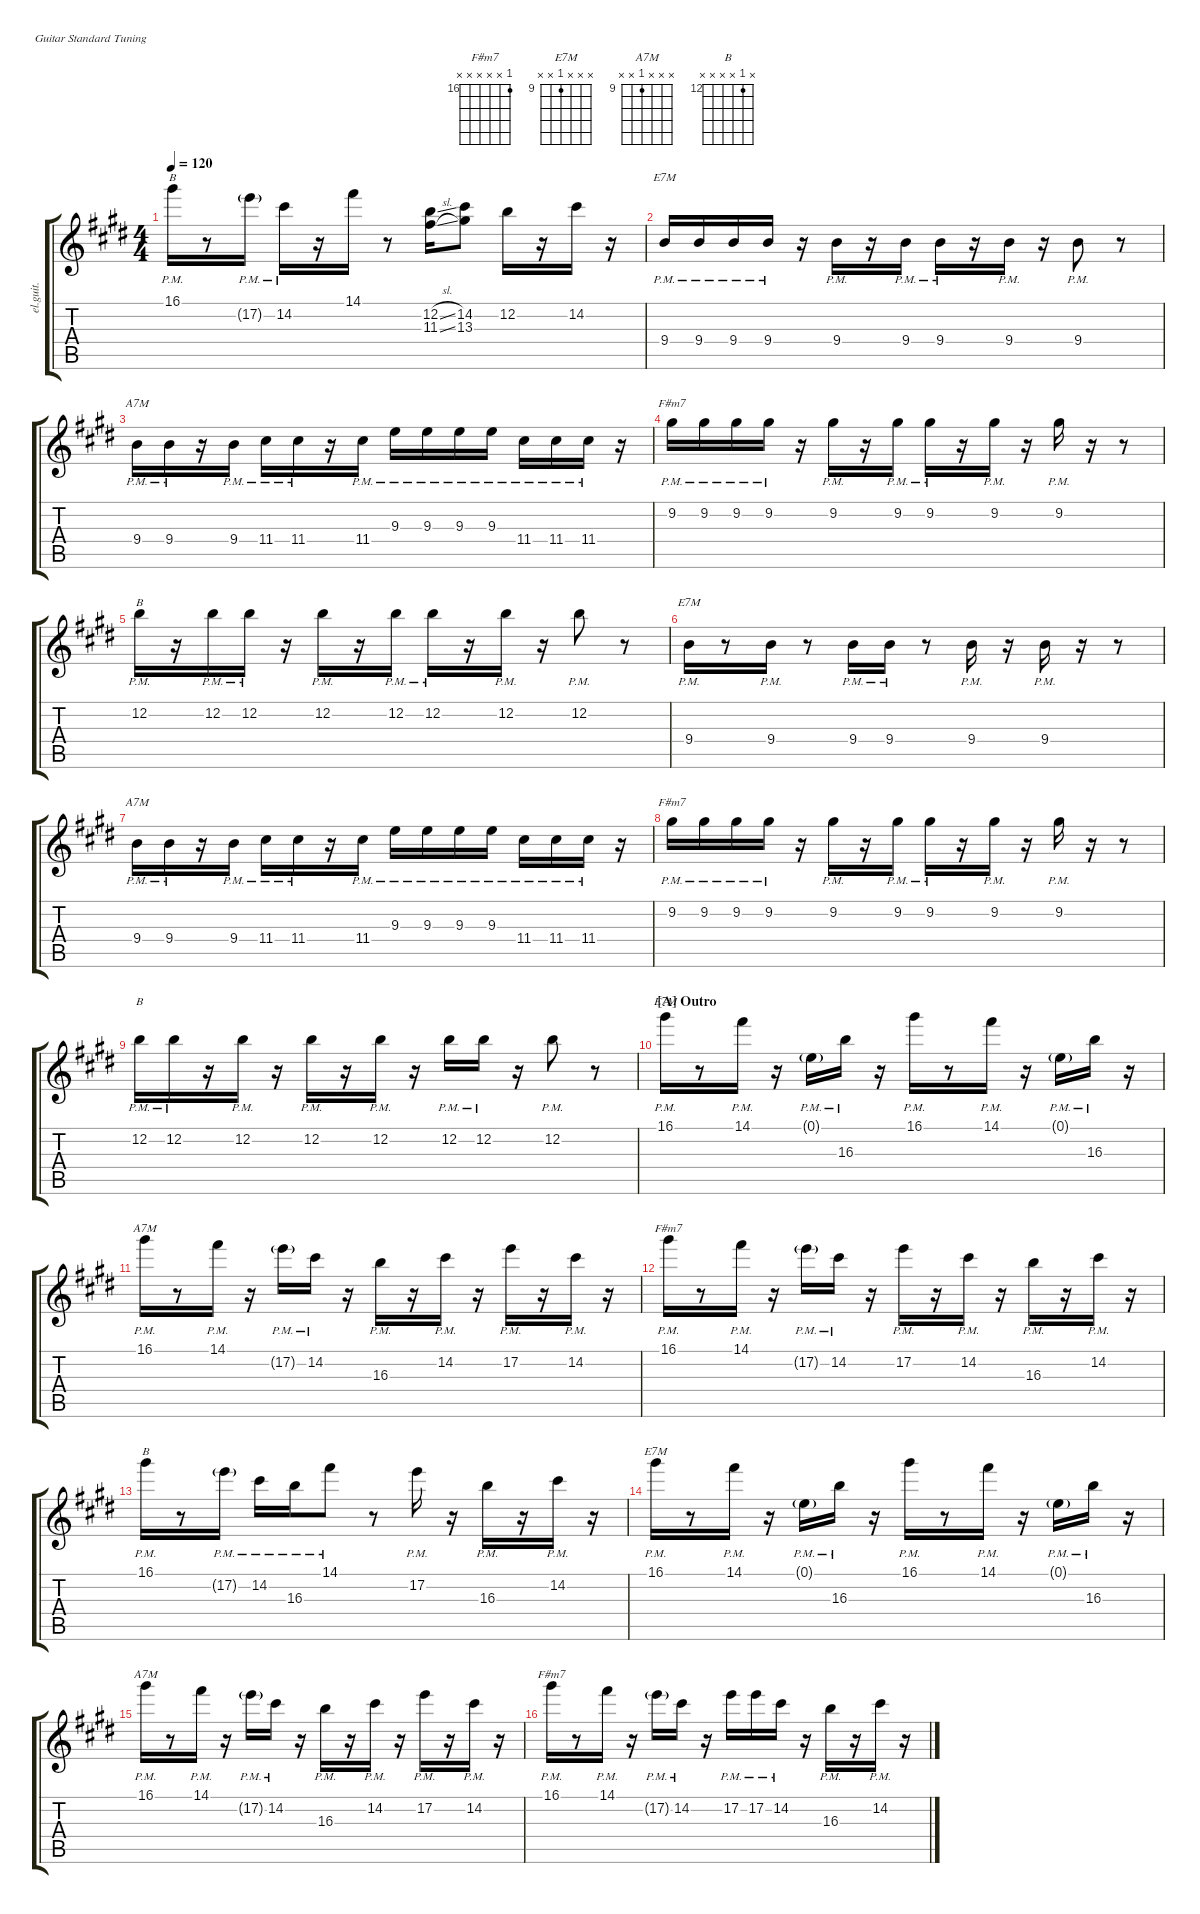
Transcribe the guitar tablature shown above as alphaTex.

\defaultSystemsLayout 4
\hideDynamics
\track ("高中正義" "el.guit.") {defaultSystemsLayout 2 instrument electricguitarclean}
\staff {score tabs}
\tuning (E4 B3 G3 D3 A2 E2)
\chord ("F#m7" x 9 x x x x) {firstfret 9 showfingering false}
\chord ("E7M" 16 x x x x x) {firstfret 16 showfingering false}
\chord ("A7M" 16 x x x x x) {firstfret 16 showfingering false}
\chord ("F#m7" 16 x x x x x) {firstfret 16 showfingering false}
\chord ("B" 16 x x x x x) {firstfret 16 showfingering false}
\chord ("E7M" x x x 9 x x) {firstfret 9 showfingering false}
\chord ("A7M" x x x 9 x x) {firstfret 9 showfingering false}
\chord ("B" x 12 x x x x) {firstfret 12 showfingering false}
\ts (4 4)
\tempo 120
\clef g2
\scale
0.535579
\ks c#minor
16.1{pm acc #}.16{ch "B" dy mf beam Down} r.8{beam Down} 17.2{g pm acc forcenatural}.16{beam Down} 14.2{pm acc #}.16{beam Down} r.16{beam Down} 14.1{acc #}.16{beam Down} r.8{beam Down} (12.2{sl acc forcenatural} 11.3{sl acc #}).16{beam Down} (14.2{acc #} 13.3{acc #}).8{beam Down} 12.2{acc forcenatural}.16{beam Down} r.16{beam Down} 14.2{acc #}.16{beam Down} r.16{beam Down} |
\scale
0.464421 9.4{pm acc forcenatural}.16{ch "E7M" beam Up} 9.4{pm acc forcenatural}.16{beam Up} 9.4{pm acc forcenatural}.16{beam Up} 9.4{pm acc forcenatural}.16{beam Up} r.16{beam Down} 9.4{pm acc forcenatural}.16{beam Down} r.16{beam Down} 9.4{pm acc forcenatural}.16{beam Down} 9.4{pm acc forcenatural}.16{beam Down} r.16{beam Down} 9.4{pm acc forcenatural}.16{beam Down} r.16{beam Down} 9.4{pm acc forcenatural}.8{beam Down} r.8{beam Down} |
\scale
0.535579 9.4{pm acc forcenatural}.16{ch "A7M" beam Down} 9.4{pm acc forcenatural}.16{beam Down} r.16{beam Down} 9.4{pm acc forcenatural}.16{beam Down} 11.4{pm acc #}.16{beam Down} 11.4{pm acc #}.16{beam Down} r.16{beam Down} 11.4{pm acc #}.16{beam Down} 9.3{pm acc forcenatural}.16{beam Down} 9.3{pm acc forcenatural}.16{beam Down} 9.3{pm acc forcenatural}.16{beam Down} 9.3{pm acc forcenatural}.16{beam Down} 11.4{pm acc #}.16{beam Down} 11.4{pm acc #}.16{beam Down} 11.4{pm acc #}.16{beam Down} r.16{beam Down} |
\scale
0.464421 9.2{pm acc #}.16{ch "F#m7" beam Down} 9.2{pm acc #}.16{beam Down} 9.2{pm acc #}.16{beam Down} 9.2{pm acc #}.16{beam Down} r.16{beam Down} 9.2{pm acc #}.16{beam Down} r.16{beam Down} 9.2{pm acc #}.16{beam Down} 9.2{pm acc #}.16{beam Down} r.16{beam Down} 9.2{pm acc #}.16{beam Down} r.16{beam Down} 9.2{pm acc #}.16{beam Down} r.16{beam Down} r.8{beam Down} |
\scale
0.535579 12.2{pm acc forcenatural}.16{ch "B" beam Down} r.16{beam Down} 12.2{pm acc forcenatural}.16{beam Down} 12.2{pm acc forcenatural}.16{beam Down} r.16{beam Down} 12.2{pm acc forcenatural}.16{beam Down} r.16{beam Down} 12.2{pm acc forcenatural}.16{beam Down} 12.2{pm acc forcenatural}.16{beam Down} r.16{beam Down} 12.2{pm acc forcenatural}.16{beam Down} r.16{beam Down} 12.2{pm acc forcenatural}.8{beam Down} r.8{beam Down} |
\scale
0.464421 9.4{pm acc forcenatural}.16{ch "E7M" beam Down} r.8{beam Down} 9.4{pm acc forcenatural}.16{beam Down} r.8{beam Down} 9.4{pm acc forcenatural}.16{beam Up} 9.4{pm acc forcenatural}.16{beam Up} r.8{beam Down} 9.4{pm acc forcenatural}.16{beam Down} r.16{beam Down} 9.4{pm acc forcenatural}.16{beam Down} r.16{beam Down} r.8{beam Down} |
\scale
0.536128 9.4{pm acc forcenatural}.16{ch "A7M" beam Down} 9.4{pm acc forcenatural}.16{beam Down} r.16{beam Down} 9.4{pm acc forcenatural}.16{beam Down} 11.4{pm acc #}.16{beam Down} 11.4{pm acc #}.16{beam Down} r.16{beam Down} 11.4{pm acc #}.16{beam Down} 9.3{pm acc forcenatural}.16{beam Down} 9.3{pm acc forcenatural}.16{beam Down} 9.3{pm acc forcenatural}.16{beam Down} 9.3{pm acc forcenatural}.16{beam Down} 11.4{pm acc #}.16{beam Down} 11.4{pm acc #}.16{beam Down} 11.4{pm acc #}.16{beam Down} r.16{beam Down} |
\scale
0.463872 9.2{pm acc #}.16{ch "F#m7" beam Down} 9.2{pm acc #}.16{beam Down} 9.2{pm acc #}.16{beam Down} 9.2{pm acc #}.16{beam Down} r.16{beam Down} 9.2{pm acc #}.16{beam Down} r.16{beam Down} 9.2{pm acc #}.16{beam Down} 9.2{pm acc #}.16{beam Down} r.16{beam Down} 9.2{pm acc #}.16{beam Down} r.16{beam Down} 9.2{pm acc #}.16{beam Down} r.16{beam Down} r.8{beam Down} |
\scale
0.53669 12.2{pm acc forcenatural}.16{ch "B" beam Down} 12.2{pm acc forcenatural}.16{beam Down} r.16{beam Down} 12.2{pm acc forcenatural}.16{beam Down} r.16{beam Down} 12.2{pm acc forcenatural}.16{beam Down} r.16{beam Down} 12.2{pm acc forcenatural}.16{beam Down} r.16{beam Down} 12.2{pm acc forcenatural}.16{beam Down} 12.2{pm acc forcenatural}.16{beam Down} r.16{beam Down} 12.2{pm acc forcenatural}.8{beam Down} r.8{beam Down} |
\section ("A" "Outro")
\scale
0.46331 16.1{pm acc #}.16{ch "E7M" beam Down} r.8{beam Down} 14.1{pm acc #}.16{beam Down} r.16{beam Down} 0.1{g pm acc forcenatural}.16{beam Down} 16.3{pm acc forcenatural}.16{beam Down} r.16{beam Down} 16.1{pm acc #}.16{beam Down} r.8{beam Down} 14.1{pm acc #}.16{beam Down} r.16{beam Down} 0.1{g pm acc forcenatural}.16{beam Down} 16.3{pm acc forcenatural}.16{beam Down} r.16{beam Down} |
\scale
0.536129 16.1{pm acc #}.16{ch "A7M" beam Down} r.8{beam Down} 14.1{pm acc #}.16{beam Down} r.16{beam Down} 17.2{g pm acc forcenatural}.16{beam Down} 14.2{pm acc #}.16{beam Down} r.16{beam Down} 16.3{pm acc forcenatural}.16{beam Down} r.16{beam Down} 14.2{pm acc #}.16{beam Down} r.16{beam Down} 17.2{pm acc forcenatural}.16{beam Down} r.16{beam Down} 14.2{pm acc #}.16{beam Down} r.16{beam Down} |
\scale
0.463871 16.1{pm acc #}.16{ch "F#m7" beam Down} r.8{beam Down} 14.1{pm acc #}.16{beam Down} r.16{beam Down} 17.2{g pm acc forcenatural}.16{beam Down} 14.2{pm acc #}.16{beam Down} r.16{beam Down} 17.2{pm acc forcenatural}.16{beam Down} r.16{beam Down} 14.2{pm acc #}.16{beam Down} r.16{beam Down} 16.3{pm acc forcenatural}.16{beam Down} r.16{beam Down} 14.2{pm acc #}.16{beam Down} r.16{beam Down} |
\scale
0.535579 16.1{pm acc #}.16{ch "B" beam Down} r.8{beam Down} 17.2{g pm acc forcenatural}.16{beam Down} 14.2{pm acc #}.16{beam Down} 16.3{pm acc forcenatural}.16{beam Down} 14.1{pm acc #}.8{beam Down} r.8{beam Down} 17.2{pm acc forcenatural}.16{beam Down} r.16{beam Down} 16.3{pm acc forcenatural}.16{beam Down} r.16{beam Down} 14.2{pm acc #}.16{beam Down} r.16{beam Down} |
\scale
0.464421 16.1{pm acc #}.16{ch "E7M" beam Down} r.8{beam Down} 14.1{pm acc #}.16{beam Down} r.16{beam Down} 0.1{g pm acc forcenatural}.16{beam Down} 16.3{pm acc forcenatural}.16{beam Down} r.16{beam Down} 16.1{pm acc #}.16{beam Down} r.8{beam Down} 14.1{pm acc #}.16{beam Down} r.16{beam Down} 0.1{g pm acc forcenatural}.16{beam Down} 16.3{pm acc forcenatural}.16{beam Down} r.16{beam Down} |
\scale
0.535579 16.1{pm acc #}.16{ch "A7M" beam Down} r.8{beam Down} 14.1{pm acc #}.16{beam Down} r.16{beam Down} 17.2{g pm acc forcenatural}.16{beam Down} 14.2{pm acc #}.16{beam Down} r.16{beam Down} 16.3{pm acc forcenatural}.16{beam Down} r.16{beam Down} 14.2{pm acc #}.16{beam Down} r.16{beam Down} 17.2{pm acc forcenatural}.16{beam Down} r.16{beam Down} 14.2{pm acc #}.16{beam Down} r.16{beam Down} |
\scale
0.464421 16.1{pm acc #}.16{ch "F#m7" beam Down} r.8{beam Down} 14.1{pm acc #}.16{beam Down} r.16{beam Down} 17.2{g pm acc forcenatural}.16{beam Down} 14.2{pm acc #}.16{beam Down} r.16{beam Down} 17.2{pm acc forcenatural}.16{beam Down} 17.2{pm acc forcenatural}.16{beam Down} 14.2{pm acc #}.16{beam Down} r.16{beam Down} 16.3{pm acc forcenatural}.16{beam Down} r.16{beam Down} 14.2{pm acc #}.16{beam Down} r.16{beam Down}
